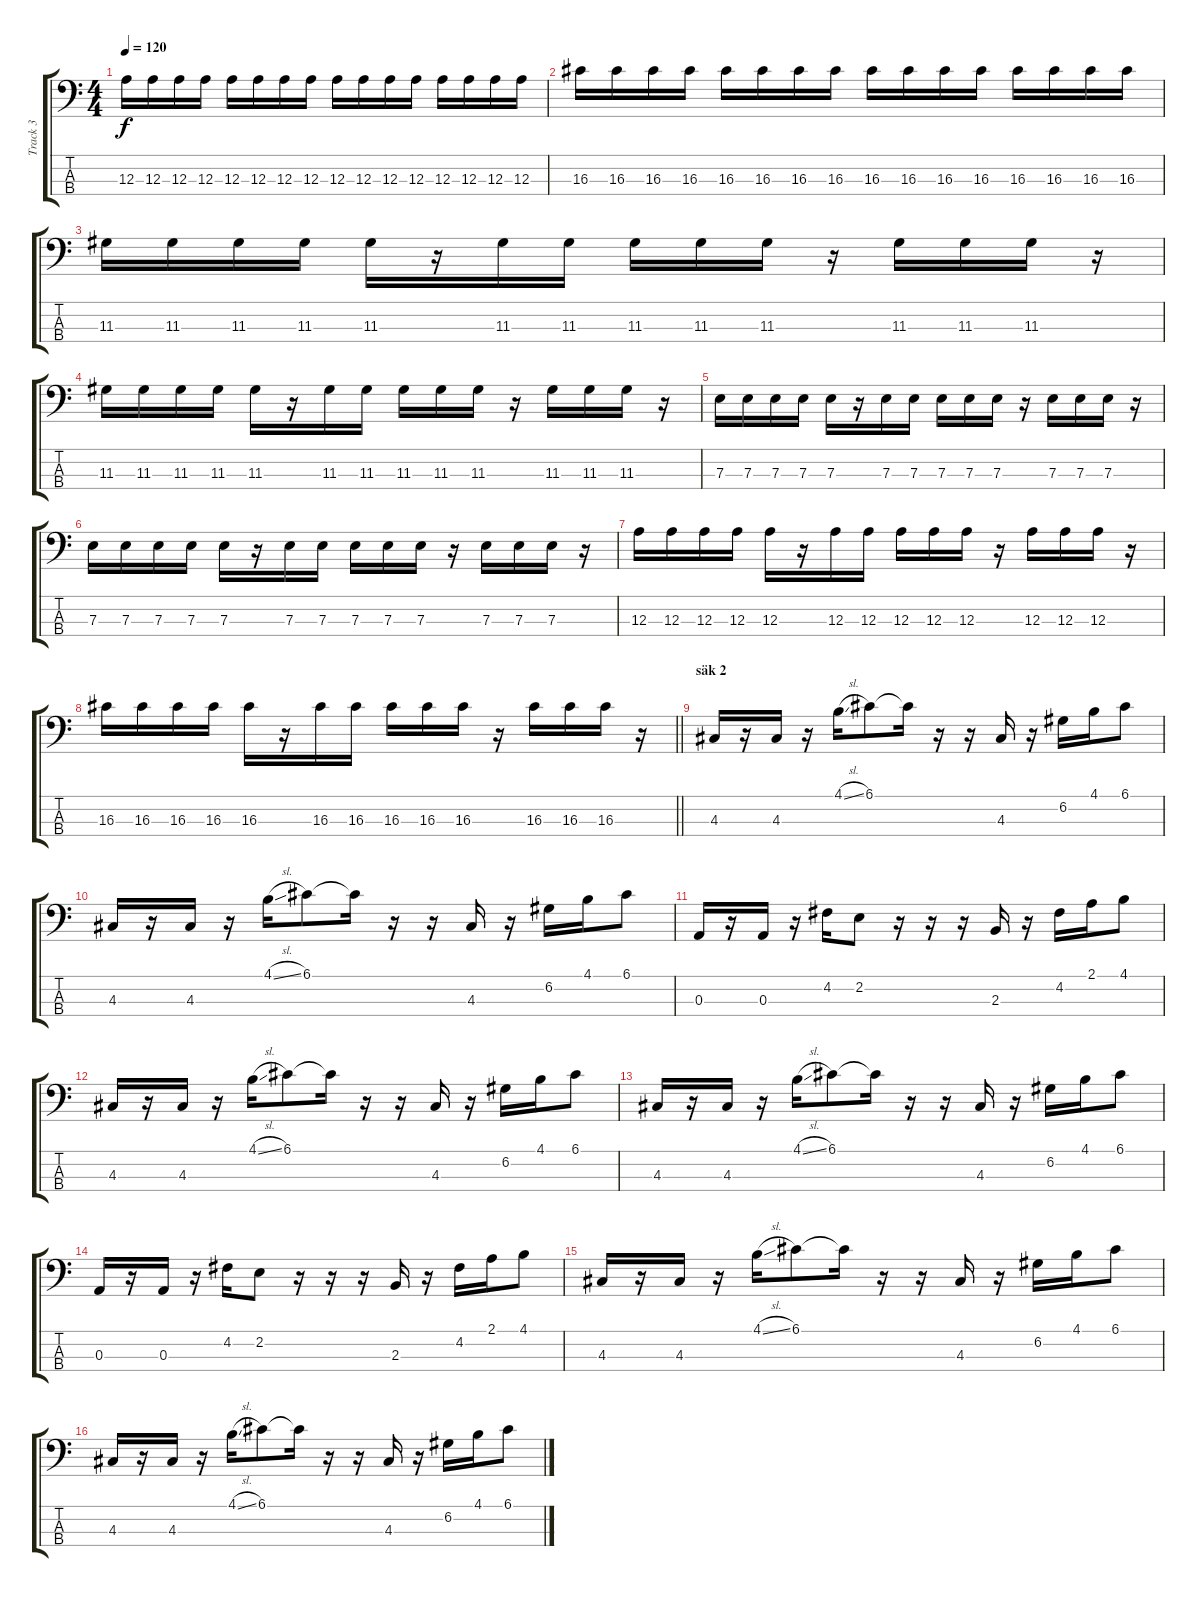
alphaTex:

\track ("Track 3" "Track 3") {instrument electricbasspick}
\staff {score tabs}
\tuning (G2 D2 A1 E1) {hide}
\ts (4 4)
\tempo 120
\clef f4
\ks c
12.3.16{dy f} 12.3.16 12.3.16 12.3.16 12.3.16 12.3.16 12.3.16 12.3.16 12.3.16 12.3.16 12.3.16 12.3.16 12.3.16 12.3.16 12.3.16 12.3.16 |
16.3.16 16.3.16 16.3.16 16.3.16 16.3.16 16.3.16 16.3.16 16.3.16 16.3.16 16.3.16 16.3.16 16.3.16 16.3.16 16.3.16 16.3.16 16.3.16 |
11.3.16 11.3.16 11.3.16 11.3.16 11.3.16 r.16 11.3.16 11.3.16 11.3.16 11.3.16 11.3.16 r.16 11.3.16 11.3.16 11.3.16 r.16 |
11.3.16 11.3.16 11.3.16 11.3.16 11.3.16 r.16 11.3.16 11.3.16 11.3.16 11.3.16 11.3.16 r.16 11.3.16 11.3.16 11.3.16 r.16 |
7.3.16 7.3.16 7.3.16 7.3.16 7.3.16 r.16 7.3.16 7.3.16 7.3.16 7.3.16 7.3.16 r.16 7.3.16 7.3.16 7.3.16 r.16 |
7.3.16 7.3.16 7.3.16 7.3.16 7.3.16 r.16 7.3.16 7.3.16 7.3.16 7.3.16 7.3.16 r.16 7.3.16 7.3.16 7.3.16 r.16 |
12.3.16 12.3.16 12.3.16 12.3.16 12.3.16 r.16 12.3.16 12.3.16 12.3.16 12.3.16 12.3.16 r.16 12.3.16 12.3.16 12.3.16 r.16 |
\barLineRight lightlight
16.3.16 16.3.16 16.3.16 16.3.16 16.3.16 r.16 16.3.16 16.3.16 16.3.16 16.3.16 16.3.16 r.16 16.3.16 16.3.16 16.3.16 r.16 |
\section ("" "säk 2")
4.3.16 r.16 4.3.16 r.16 4.1{sl}.16 6.1.8 6.1{t}.16 r.16 r.16 4.3.16 r.16 6.2.16 4.1.16 6.1.8 |
4.3.16 r.16 4.3.16 r.16 4.1{sl}.16 6.1.8 6.1{t}.16 r.16 r.16 4.3.16 r.16 6.2.16 4.1.16 6.1.8 |
0.3.16 r.16 0.3.16 r.16 4.2.16 2.2.8 r.16 r.16 r.16 2.3.16 r.16 4.2.16 2.1.16 4.1.8 |
4.3.16 r.16 4.3.16 r.16 4.1{sl}.16 6.1.8 6.1{t}.16 r.16 r.16 4.3.16 r.16 6.2.16 4.1.16 6.1.8 |
4.3.16 r.16 4.3.16 r.16 4.1{sl}.16 6.1.8 6.1{t}.16 r.16 r.16 4.3.16 r.16 6.2.16 4.1.16 6.1.8 |
0.3.16 r.16 0.3.16 r.16 4.2.16 2.2.8 r.16 r.16 r.16 2.3.16 r.16 4.2.16 2.1.16 4.1.8 |
4.3.16 r.16 4.3.16 r.16 4.1{sl}.16 6.1.8 6.1{t}.16 r.16 r.16 4.3.16 r.16 6.2.16 4.1.16 6.1.8 |
4.3.16 r.16 4.3.16 r.16 4.1{sl}.16 6.1.8 6.1{t}.16 r.16 r.16 4.3.16 r.16 6.2.16 4.1.16 6.1.8
